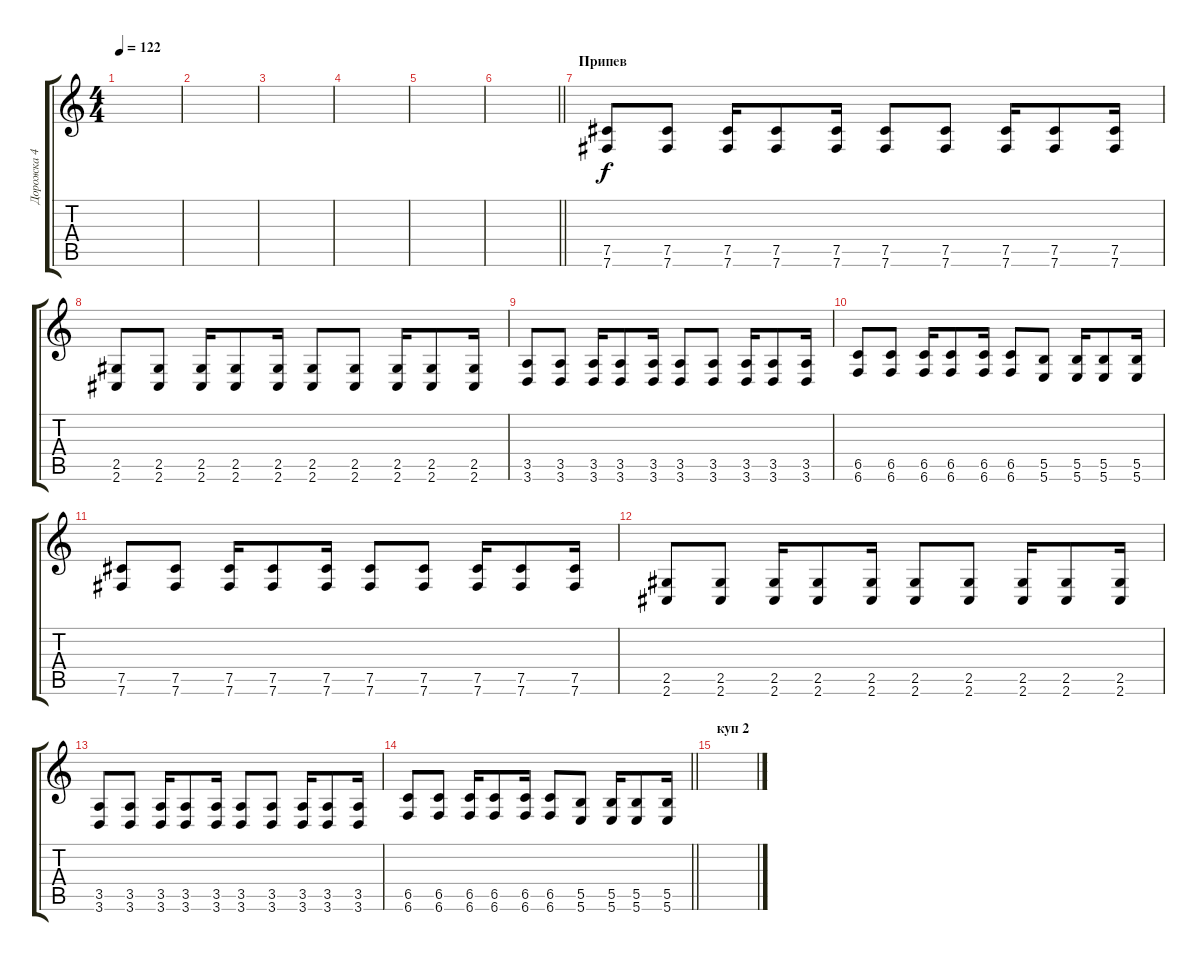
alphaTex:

\track ("Дорожка 4" "Дорожка 4") {instrument distortionguitar}
\staff {score tabs}
\tuning (Db4 Ab3 E3 B2 Gb2 B1) {hide}
\ts (4 4)
\tempo 122
\clef g2
\ks c
|
|
|
|
|
\barLineRight lightlight
|
\section ("" "Припев")
(7.5 7.6).8{dy f} (7.5 7.6).8 (7.5 7.6).16 (7.5 7.6).8 (7.5 7.6).16 (7.5 7.6).8 (7.5 7.6).8 (7.5 7.6).16 (7.5 7.6).8 (7.5 7.6).16 |
(2.5 2.6).8 (2.5 2.6).8 (2.5 2.6).16 (2.5 2.6).8 (2.5 2.6).16 (2.5 2.6).8 (2.5 2.6).8 (2.5 2.6).16 (2.5 2.6).8 (2.5 2.6).16 |
(3.5 3.6).8 (3.5 3.6).8 (3.5 3.6).16 (3.5 3.6).8 (3.5 3.6).16 (3.5 3.6).8 (3.5 3.6).8 (3.5 3.6).16 (3.5 3.6).8 (3.5 3.6).16 |
(6.5 6.6).8 (6.5 6.6).8 (6.5 6.6).16 (6.5 6.6).8 (6.5 6.6).16 (6.5 6.6).8 (5.5 5.6).8 (5.5 5.6).16 (5.5 5.6).8 (5.5 5.6).16 |
(7.5 7.6).8 (7.5 7.6).8 (7.5 7.6).16 (7.5 7.6).8 (7.5 7.6).16 (7.5 7.6).8 (7.5 7.6).8 (7.5 7.6).16 (7.5 7.6).8 (7.5 7.6).16 |
(2.5 2.6).8 (2.5 2.6).8 (2.5 2.6).16 (2.5 2.6).8 (2.5 2.6).16 (2.5 2.6).8 (2.5 2.6).8 (2.5 2.6).16 (2.5 2.6).8 (2.5 2.6).16 |
(3.5 3.6).8 (3.5 3.6).8 (3.5 3.6).16 (3.5 3.6).8 (3.5 3.6).16 (3.5 3.6).8 (3.5 3.6).8 (3.5 3.6).16 (3.5 3.6).8 (3.5 3.6).16 |
\barLineRight lightlight
(6.5 6.6).8 (6.5 6.6).8 (6.5 6.6).16 (6.5 6.6).8 (6.5 6.6).16 (6.5 6.6).8 (5.5 5.6).8 (5.5 5.6).16 (5.5 5.6).8 (5.5 5.6).16 |
\section ("" "куп 2")
